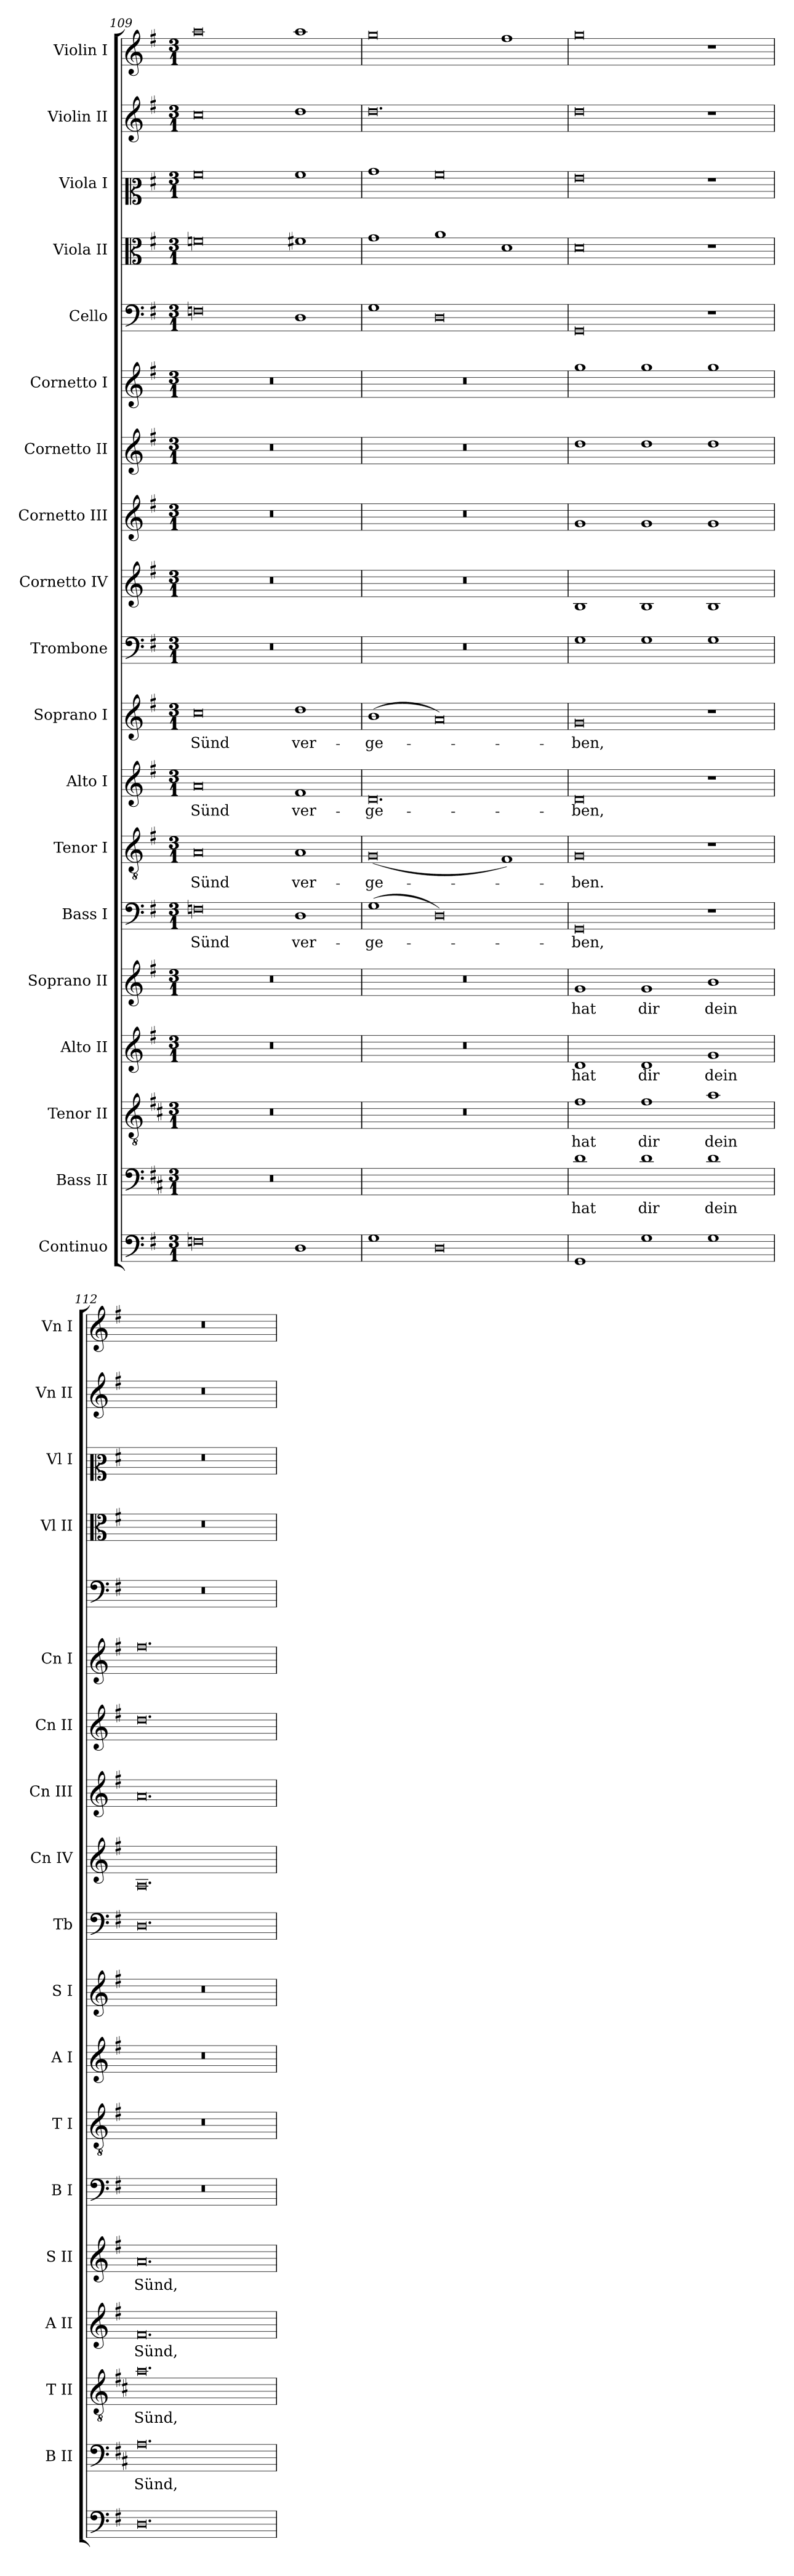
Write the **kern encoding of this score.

**kern	**kern	**text	**kern	**text	**kern	**text	**kern	**text	**kern	**text	**kern	**text	**kern	**text	**kern	**text	**kern	**kern	**kern	**kern	**kern	**kern	**kern	**kern	**kern	**kern
*part19	*part18	*part18	*part17	*part17	*part16	*part16	*part15	*part15	*part14	*part14	*part13	*part13	*part12	*part12	*part11	*part11	*part10	*part9	*part8	*part7	*part6	*part5	*part4	*part3	*part2	*part1
*staff19	*staff18	*staff18	*staff17	*staff17	*staff16	*staff16	*staff15	*staff15	*staff14	*staff14	*staff13	*staff13	*staff12	*staff12	*staff11	*staff11	*staff10	*staff9	*staff8	*staff7	*staff6	*staff5	*staff4	*staff3	*staff2	*staff1
*I"Continuo	*I"Bass II	*	*I"Tenor II	*	*I"Alto II	*	*I"Soprano II	*	*I"Bass I	*	*I"Tenor I	*	*I"Alto I	*	*I"Soprano I	*	*I"Trombone	*I"Cornetto IV	*I"Cornetto III	*I"Cornetto II	*I"Cornetto I	*I"Cello	*I"Viola II	*I"Viola I	*I"Violin II	*I"Violin I
*	*I'B II	*	*I'T II	*	*I'A II	*	*I'S II	*	*I'B I	*	*I'T I	*	*I'A I	*	*I'S I	*	*I'Tb	*I'Cn IV	*I'Cn III	*I'Cn II	*I'Cn I	*	*I'Vl II	*I'Vl I	*I'Vn II	*I'Vn I
*clefF4	*clefF4	*	*clefGv2	*	*clefG2	*	*clefG2	*	*clefF4	*	*clefGv2	*	*clefG2	*	*clefG2	*	*clefF4	*clefG2	*clefG2	*clefG2	*clefG2	*clefF4	*clefC3	*clefC2	*clefG2	*clefG2
*	*ITrd4c7	*	*ITrd4c7	*	*	*	*	*	*	*	*	*	*	*	*	*	*	*	*	*	*	*	*	*	*	*
*k[f#]	*k[f#]	*	*k[f#]	*	*k[f#]	*	*k[f#]	*	*k[f#]	*	*k[f#]	*	*k[f#]	*	*k[f#]	*	*k[f#]	*k[f#]	*k[f#]	*k[f#]	*k[f#]	*k[f#]	*k[f#]	*k[f#]	*k[f#]	*k[f#]
*G:	*G:	*	*G:	*	*G:	*	*G:	*	*G:	*	*G:	*	*G:	*	*G:	*	*G:	*G:	*G:	*G:	*G:	*G:	*G:	*G:	*G:	*G:
*M3/1	*M3/1	*	*M3/1	*	*M3/1	*	*M3/1	*	*M3/1	*	*M3/1	*	*M3/1	*	*M3/1	*	*M3/1	*M3/1	*M3/1	*M3/1	*M3/1	*M3/1	*M3/1	*M3/1	*M3/1	*M3/1
=109	=109	=109	=109	=109	=109	=109	=109	=109	=109	=109	=109	=109	=109	=109	=109	=109	=109	=109	=109	=109	=109	=109	=109	=109	=109	=109
!	!LO:N:vis=0	!	!LO:N:vis=0	!	!LO:N:vis=0	!	!LO:N:vis=0	!	!	!LO:LY:b	!	!LO:LY:b	!	!LO:LY:b	!	!LO:LY:b	!LO:N:vis=0	!LO:N:vis=0	!LO:N:vis=0	!LO:N:vis=0	!LO:N:vis=0	!	!	!	!	!
0Fn	0.r	.	0.r	.	0.r	.	0.r	.	0Fn	Sünd	0A	Sünd	0a	Sünd	0cc	Sünd	0.r	0.r	0.r	0.r	0.r	0Fn	0fn	0a	0cc	0aa
!	!	!	!	!	!	!	!	!	!	!LO:LY:b	!	!LO:LY:b	!	!LO:LY:b	!	!LO:LY:b	!	!	!	!	!	!	!	!	!	!
1D	.	.	.	.	.	.	.	.	1D	ver-	1A	ver-	1f#	ver-	1dd	ver-	.	.	.	.	.	1D	1f#X	1a	1dd	1aa
=110	=110	=110	=110	=110	=110	=110	=110	=110	=110	=110	=110	=110	=110	=110	=110	=110	=110	=110	=110	=110	=110	=110	=110	=110	=110	=110
!	!LO:N:vis=0	!	!LO:N:vis=0	!	!LO:N:vis=0	!	!LO:N:vis=0	!	!	!LO:LY:b	!	!LO:LY:b	!	!LO:LY:b	!	!LO:LY:b	!LO:N:vis=0	!LO:N:vis=0	!LO:N:vis=0	!LO:N:vis=0	!LO:N:vis=0	!	!	!	!	!
1G	0.ryy	.	0.r	.	0.r	.	0.r	.	(>1G	-ge-	(<0G	-ge-	0.d	-ge-	(<1b	-ge-	0.r	0.r	0.r	0.r	0.r	1G	1g	1b	0.dd	0gg
0D	.	.	.	.	.	.	.	.	0D)	.	.	.	.	.	0a)	.	.	.	.	.	.	0D	1a	0a	.	.
.	.	.	.	.	.	.	.	.	.	.	1F#)	.	.	.	.	.	.	.	.	.	.	.	1d	.	.	1ff#
=111	=111	=111	=111	=111	=111	=111	=111	=111	=111	=111	=111	=111	=111	=111	=111	=111	=111	=111	=111	=111	=111	=111	=111	=111	=111	=111
!	!	!LO:LY:b	!	!LO:LY:b	!	!LO:LY:b	!	!LO:LY:b	!	!LO:LY:b	!	!LO:LY:b	!	!LO:LY:b	!	!LO:LY:b	!	!	!	!	!	!	!	!	!	!
1GG	1G	hat	1B	hat	1d	hat	1g	hat	0GG	ben,	0G	ben.	0d	-ben,	0g	ben,	1G	1B	1g	1dd	1gg	0GG	0d	0g	0dd	0gg
!	!	!LO:LY:b	!	!LO:LY:b	!	!LO:LY:b	!	!LO:LY:b	!	!	!	!	!	!	!	!	!	!	!	!	!	!	!	!	!	!
1G	1G	dir	1B	dir	1d	dir	1g	dir	.	.	.	.	.	.	.	.	1G	1B	1g	1dd	1gg	.	.	.	.	.
!	!	!LO:LY:b	!	!LO:LY:b	!	!LO:LY:b	!	!LO:LY:b	!	!	!	!	!	!	!	!	!	!	!	!	!	!	!	!	!	!
1G	1G	dein	1d	dein	1g	dein	1b	dein	1r	.	1r	.	1r	.	1r	.	1G	1B	1g	1dd	1gg	1r	1r	1r	1r	1r
=112	=112	=112	=112	=112	=112	=112	=112	=112	=112	=112	=112	=112	=112	=112	=112	=112	=112	=112	=112	=112	=112	=112	=112	=112	=112	=112
!	!	!LO:LY:b	!	!LO:LY:b	!	!LO:LY:b	!	!LO:LY:b	!LO:N:vis=0	!	!LO:N:vis=0	!	!LO:N:vis=0	!	!LO:N:vis=0	!	!	!	!	!	!	!LO:N:vis=0	!LO:N:vis=0	!LO:N:vis=0	!LO:N:vis=0	!LO:N:vis=0
0.D	0.D	Sünd,	0.d	Sünd,	0.f#	Sünd,	0.a	Sünd,	0.r	.	0.r	.	0.r	.	0.r	.	0.D	0.A	0.a	0.dd	0.ff#	0.r	0.r	0.r	0.r	0.r
=	=	=	=	=	=	=	=	=	=	=	=	=	=	=	=	=	=	=	=	=	=	=	=	=	=	=
*-	*-	*-	*-	*-	*-	*-	*-	*-	*-	*-	*-	*-	*-	*-	*-	*-	*-	*-	*-	*-	*-	*-	*-	*-	*-	*-
